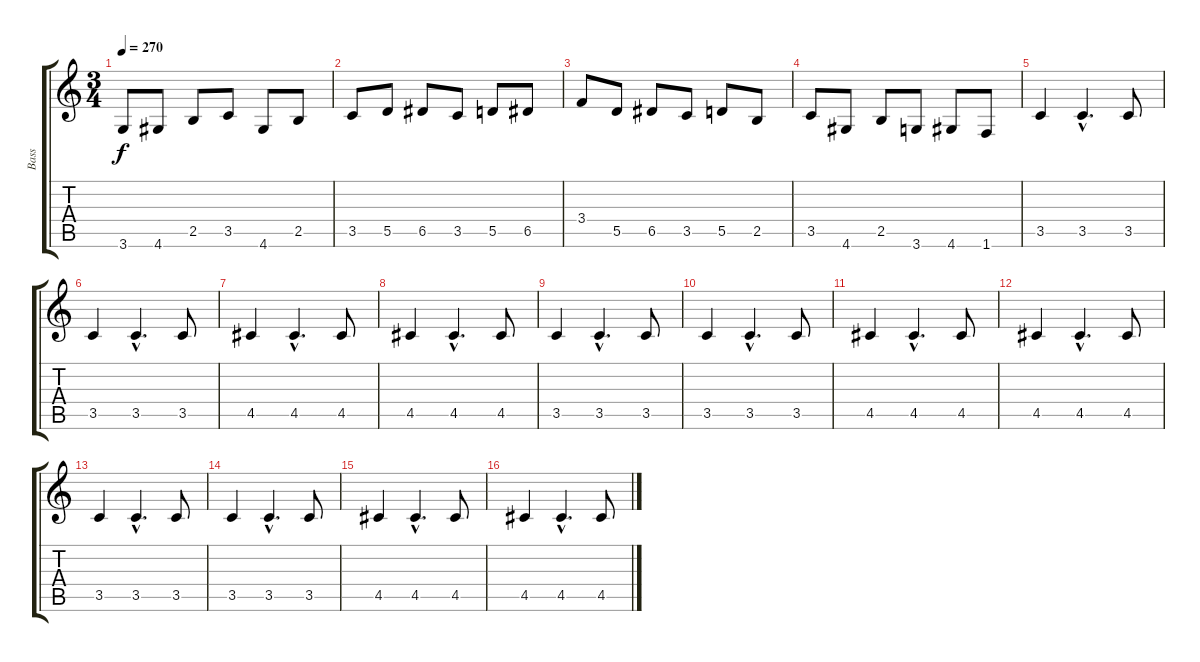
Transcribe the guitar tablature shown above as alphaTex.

\track ("Bass" "Bass") {instrument electricbassfinger}
\staff {score tabs}
\tuning (E4 B3 G3 D3 A2 E2) {hide}
\ts (3 4)
\tempo 270
\clef g2
\ks c
3.6.8{dy f} 4.6.8 2.5.8 3.5.8 4.6.8 2.5.8 |
3.5.8 5.5.8 6.5.8 3.5.8 5.5.8 6.5.8 |
3.4.8 5.5.8 6.5.8 3.5.8 5.5.8 2.5.8 |
3.5.8 4.6.8 2.5.8 3.6.8 4.6.8 1.6.8 |
3.5.4 3.5{hac}.4{d} 3.5.8 |
3.5.4 3.5{hac}.4{d} 3.5.8 |
4.5.4 4.5{hac}.4{d} 4.5.8 |
4.5.4 4.5{hac}.4{d} 4.5.8 |
3.5.4 3.5{hac}.4{d} 3.5.8 |
3.5.4 3.5{hac}.4{d} 3.5.8 |
4.5.4 4.5{hac}.4{d} 4.5.8 |
4.5.4 4.5{hac}.4{d} 4.5.8 |
3.5.4 3.5{hac}.4{d} 3.5.8 |
3.5.4 3.5{hac}.4{d} 3.5.8 |
4.5.4 4.5{hac}.4{d} 4.5.8 |
4.5.4 4.5{hac}.4{d} 4.5.8
